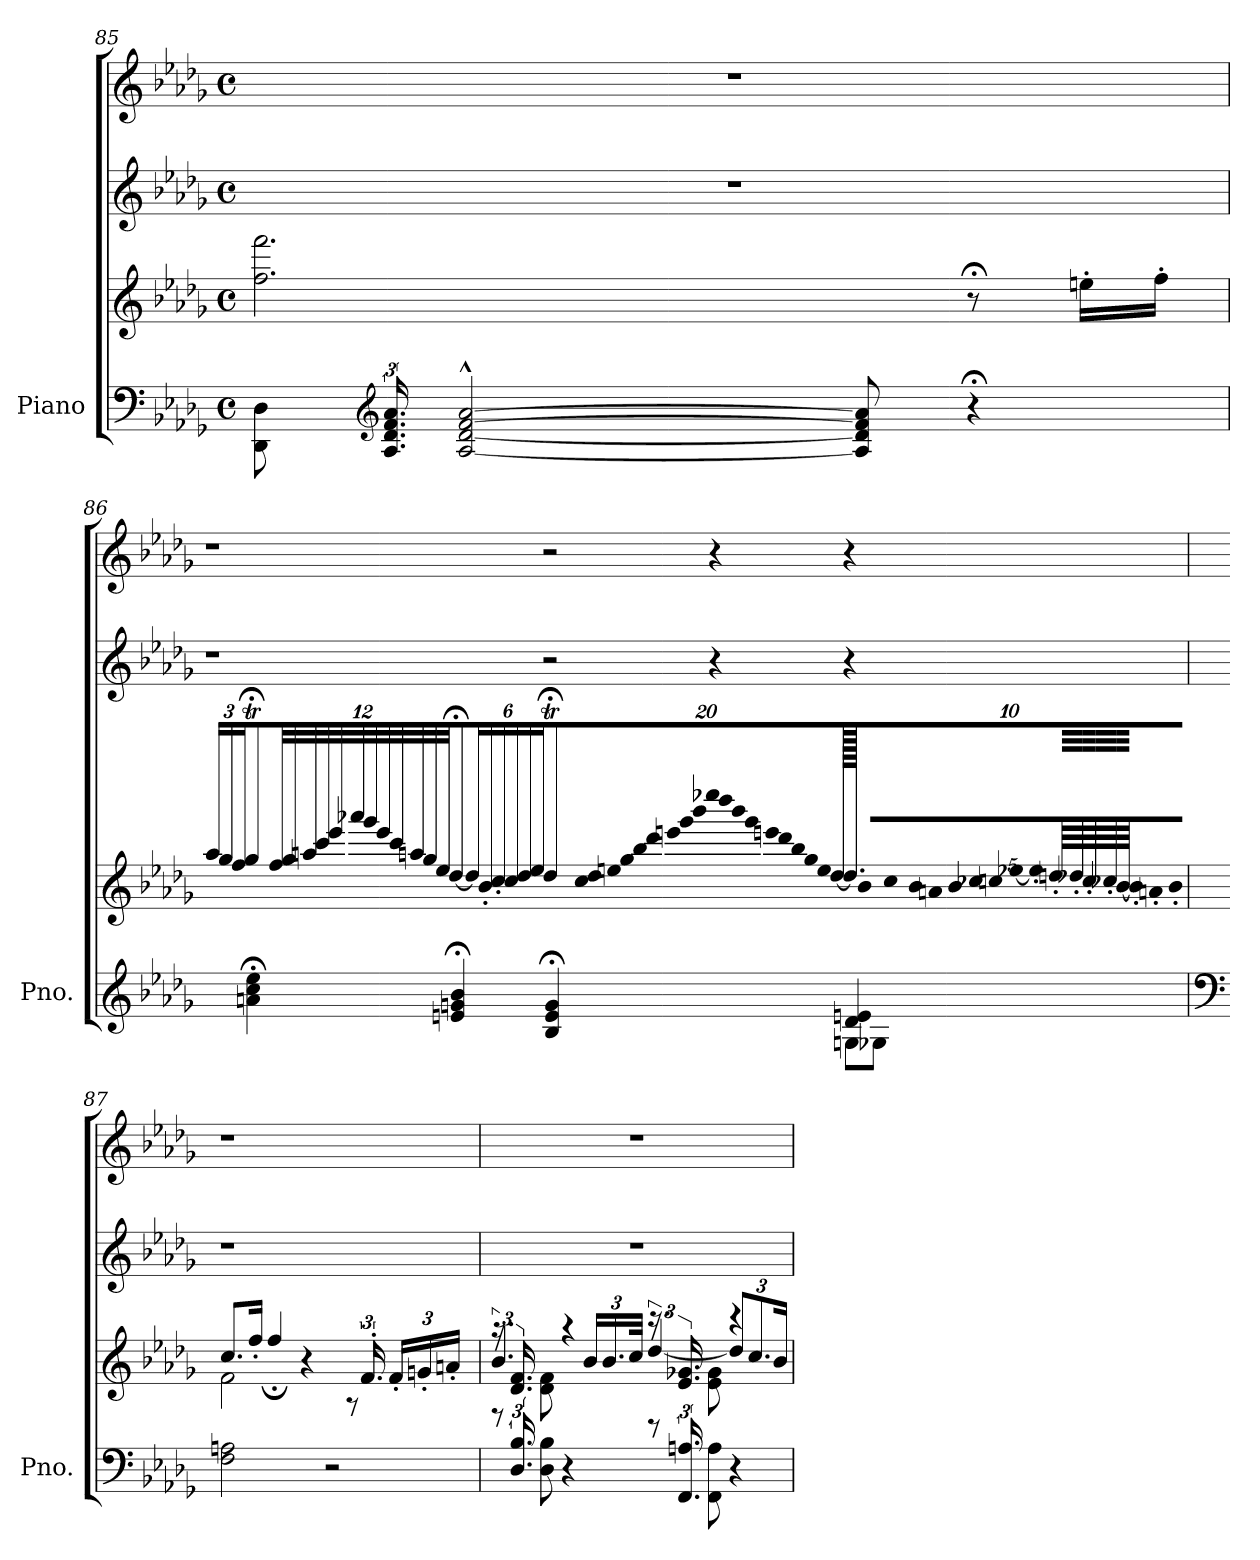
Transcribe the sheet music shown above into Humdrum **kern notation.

**kern	**kern	**kern	**kern
*part1	*part1	*part1	*part1
*staff4	*staff3	*staff2	*staff1
*I"Piano	*	*	*
*I'Pno.	*	*	*
*clefF4	*clefG2	*clefG2	*clefG2
*k[b-e-a-d-g-]	*k[b-e-a-d-g-]	*k[b-e-a-d-g-]	*k[b-e-a-d-g-]
*M4/4	*M4/4	*M4/4	*M4/4
*met(c)	*met(c)	*met(c)	*met(c)
=85	=85	=85	=85
*^	*	*	*
8DD-\ 8D-\	24.ryy	2.ff\ 2.fff\	1r	1r
*clefG2	*	*	*	*
.	24.A-/ 24.d-/ 24.f/ 24.a-/	.	.	.
[2A-/^^ [2d-/^^ [2f/^^ [2a-/^^	8ryy	.	.	.
.	4ryy	.	.	.
.	2ryy	.	.	.
8A-/] 8d-/] 8f/] 8a-/]	.	.	.	.
4r;<	.	8r;<	.	.
.	.	16een'\LL	.	.
.	.	16ff'\JJ	.	.
!!LO:LB:g=z
=86	=86	=86	=86	=86
*	*	*Xbrackettup	*	*
480..ryy	480..ryy	24aa-!/LL	1r	1r
8ryy	8ryy	.	.	.
.	.	24gg-!/	.	.
.	.	24ff!/JJ	.	.
.	.	4gg-;<T\	.	.
4an\;< 4cc\;< 4ee-\;<	2ryy	.	.	.
.	.	48ff/LLL	.	.
4ryy	.	.	.	.
.	.	48gg-/	.	.
.	.	48aan/	.	.
.	.	48ccc/	.	.
.	.	48eee-/	.	.
.	.	48aaa-X/	.	.
.	.	48ggg-/	.	.
.	.	48eee-/	.	.
.	.	48ccc/	.	.
.	.	48aan/	.	.
.	.	48gg-/	.	.
.	.	48ee-/JJJ	.	.
.	.	[8dd-;<\	.	.
4en/;< 4gn/;< 4b-/;<	1920%713ryy	.	.	.
.	.	24dd-\]	.	.
.	.	24b-'\LL	.	.
.	.	24cc'\JJ	.	.
.	.	24cc!/LL	.	.
1920%233ryy	.	.	.	.
.	.	24dd-!/	.	.
.	.	24ee-!/JJ	.	.
480..ryy	1920%247ryy	4dd-;<T\	2r	2r
4B-/;< 4e/;< 4g/;<	.	.	.	.
.	8ryy	.	.	.
!	!	!LO:N:vis=32	!	!
.	.	640%17cc/LLL	.	.
2ryy	2ryy	.	.	.
!	!	!LO:N:vis=32	!	!
.	.	640%17dd-/	.	.
!	!	!LO:N:vis=32	!	!
.	.	640%17een/	.	.
!	!	!LO:N:vis=32	!	!
.	.	640%17gg-/	.	.
!	!	!LO:N:vis=32	!	!
.	.	640%17bb-/	.	.
!	!	!LO:N:vis=32	!	!
.	.	640%17ddd-/	.	.
!	!	!LO:N:vis=32	!	!
.	.	640%17eee/	.	.
!	!	!LO:N:vis=32	!	!
.	.	640%17ggg-/	.	.
!	!	!LO:N:vis=32	!	!
.	.	640%17bbb-/	.	.
!	!	!LO:N:vis=32	!	!
.	.	640%17eeee-X/	.	.
.	.	.	4r	4r
!	!	!LO:N:vis=32	!	!
.	.	640%17dddd-/	.	.
!	!	!LO:N:vis=32	!	!
.	.	640%17bbb-/	.	.
!	!	!LO:N:vis=32	!	!
.	.	640%17ggg-/	.	.
!	!	!LO:N:vis=32	!	!
.	.	640%17eeen/	.	.
!	!	!LO:N:vis=32	!	!
.	.	640%17ddd-/	.	.
!	!	!LO:N:vis=32	!	!
.	.	640%17bb-/	.	.
!	!	!LO:N:vis=32	!	!
.	.	640%17gg-/	.	.
!	!	!LO:N:vis=32	!	!
.	.	640%17ee/	.	.
.	.	[320%7dd-/JJJ	.	.
.	.	320.dd-/JJJ]	4r	4r
4d-/ 4en/	8Gn\L	.	.	.
!	!	!LO:N:vis=32	!	!
.	.	960%17b-/LLL	.	.
!	!	!LO:N:vis=32	!	!
.	.	960%17cc/	.	.
!	!	!LO:N:vis=32	!	!
.	.	960%17b-/	.	.
!	!	!LO:N:vis=32	!	!
.	.	960%17an/	.	.
!	!	!LO:N:vis=32	!	!
.	.	960%17b-/	.	.
!	!	!LO:N:vis=32	!	!
.	.	960%17cc-X/	.	.
!	!	!LO:N:vis=32	!	!
.	.	960%17ccn/	.	.
.	8G-X\J	[960ee-X/	.	.
.	.	960%11ee-'/L]	.	.
.	.	80ddn'/	.	.
.	.	80dd-X'/	.	.
.	.	80cc'/	.	.
.	.	80cc-X'/JJ	.	.
.	.	[80b-/	.	.
.	.	120b-'/]	.	.
.	.	48an'/	.	.
.	.	48b-'/JJ	.	.
.	.	.	480..ryy	480..ryy
*v	*v	*	*	*
!!LO:PB:g=z
=87	=87	=87	=87
*clefF4	*	*	*
*	*^	*	*
2F\ 2An\	2f\	8.cc/L	1r	1r
.	.	16ff'/Jk	.	.
.	.	4ff;</	.	.
480..ryy	4ryy	4r	.	.
1920%247ryy	.	.	.	.
2r	.	.	.	.
*	*brackettup	*	*	*
.	24.ryy	8r	.	.
.	24.f'/	.	.	.
*	*	*Xbrackettup	*	*
.	8ryy	24f'/LL	.	.
.	.	24gn'/	.	.
.	.	24an'/JJ	.	.
.	960%127ryy	960%127ryy	960%127ryy	960%127ryy
=88	=88	=88	=88	=88
*^	*	*	*	*
*	*	*brackettup	*	*	*
8r	24.ryy	24.r	4.b-/	1r	1r
.	24.D-/ 24.B-/	24.d-/ 24.f/	.	.	.
8D-\ 8B-\	8ryy	8d-\ 8f\	.	.	.
4r	4ryy	4r	.	.	.
*	*	*	*Xbrackettup	*	*
.	.	.	24b-/LL	.	.
.	.	.	24.b-/	.	.
.	.	.	48cc/JJk	.	.
*	*	*brackettup	*	*	*
8r	24.ryy	24.r	[4dd-/	.	.
.	24.FF/ 24.An/	24.e-/ 24.g-X/	.	.	.
8FF\ 8A\	8ryy	8e-\ 8g-\	.	.	.
*	*	*	*Xbrackettup	*	*
4r	4ryy	4r	12dd-/L]	.	.
.	.	.	12.cc/	.	.
.	.	.	24b-/Jk	.	.
*v	*v	*	*	*	*
*	*v	*v	*	*
=	=	=	=
*-	*-	*-	*-
